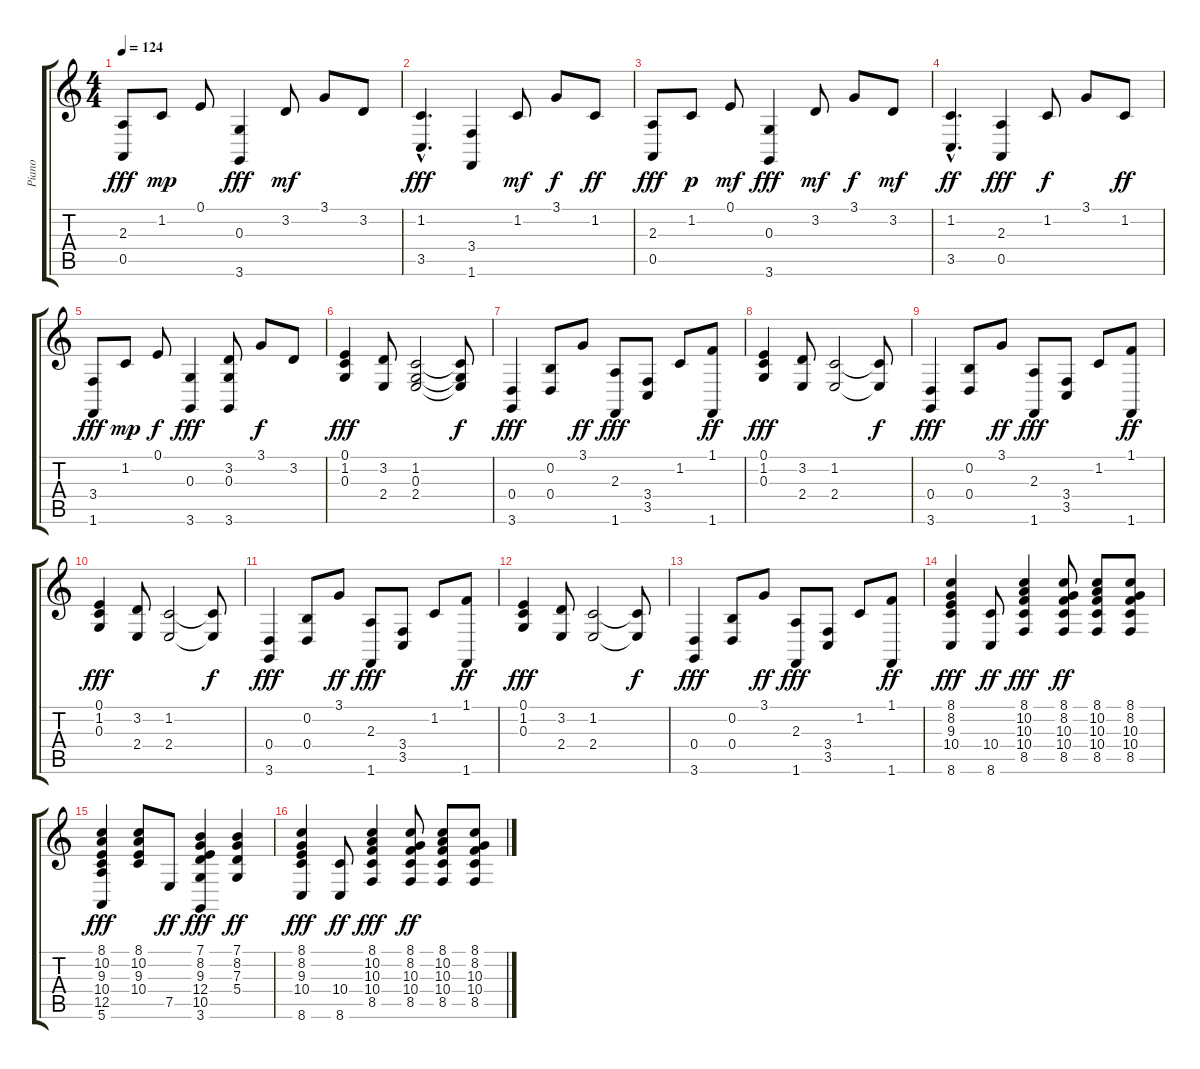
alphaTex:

\track ("Piano" "Piano") {instrument brightacousticpiano}
\staff {score tabs}
\tuning (E4 B3 G3 D3 A2 E2) {hide}
\ts (4 4)
\tempo 124
\clef g2
\ks c
(2.3 0.5).8{dy fff} 1.2.8{dy mp} 0.1.8 (0.3 3.6).4{dy fff} 3.2.8{dy mf} 3.1.8 3.2.8 |
(1.2{hac} 3.5{hac}).4{d dy fff} (3.4 1.6).4 1.2.8{dy mf} 3.1.8{dy f} 1.2.8{dy ff} |
(2.3 0.5).8{dy fff} 1.2.8{dy p} 0.1.8{dy mf} (0.3 3.6).4{dy fff} 3.2.8{dy mf} 3.1.8{dy f} 3.2.8{dy mf} |
(1.2{hac} 3.5{hac}).4{d dy ff} (2.3 0.5).4{dy fff} 1.2.8{dy f} 3.1.8 1.2.8{dy ff} |
(3.4 1.6).8{dy fff} 1.2.8{dy mp} 0.1.8{dy f} (0.3 3.6).4{dy fff} (3.2 0.3 3.6).8 3.1.8{dy f} 3.2.8 |
(0.1 1.2 0.3).4{dy fff} (3.2 2.4).8 (1.2 0.3 2.4).2 (1.2{t} 0.3{t} 2.4{t}).8{dy f} |
(0.4 3.6).4{dy fff} (0.2 0.4).8 3.1.8{dy ff} (2.3 1.6).8{dy fff} (3.4 3.5).8 1.2.8 (1.1 1.6).8{dy ff} |
(0.1 1.2 0.3).4{dy fff} (3.2 2.4).8 (1.2 2.4).2 (1.2{t} 2.4{t}).8{dy f} |
(0.4 3.6).4{dy fff} (0.2 0.4).8 3.1.8{dy ff} (2.3 1.6).8{dy fff} (3.4 3.5).8 1.2.8 (1.1 1.6).8{dy ff} |
(0.1 1.2 0.3).4{dy fff} (3.2 2.4).8 (1.2 2.4).2 (1.2{t} 2.4{t}).8{dy f} |
(0.4 3.6).4{dy fff} (0.2 0.4).8 3.1.8{dy ff} (2.3 1.6).8{dy fff} (3.4 3.5).8 1.2.8 (1.1 1.6).8{dy ff} |
(0.1 1.2 0.3).4{dy fff} (3.2 2.4).8 (1.2 2.4).2 (1.2{t} 2.4{t}).8{dy f} |
(0.4 3.6).4{dy fff} (0.2 0.4).8 3.1.8{dy ff} (2.3 1.6).8{dy fff} (3.4 3.5).8 1.2.8 (1.1 1.6).8{dy ff} |
(8.1 8.2 9.3 10.4 8.6).4{dy fff} (10.4 8.6).8{dy ff} (8.1 10.2 10.3 10.4 8.5).4{dy fff} (8.1 8.2 10.3 10.4 8.5).8{dy ff} (8.1 10.2 10.3 10.4 8.5).8 (8.1 8.2 10.3 10.4 8.5).8 |
(8.1 10.2 9.3 10.4 12.5 5.6).4{dy fff} (8.1 10.2 9.3 10.4).8 7.5.8{dy ff} (7.1 8.2 9.3 12.4 10.5 3.6).4{dy fff} (7.1 8.2 7.3 5.4).4{dy ff} |
(8.1 8.2 9.3 10.4 8.6).4{dy fff} (10.4 8.6).8{dy ff} (8.1 10.2 10.3 10.4 8.5).4{dy fff} (8.1 8.2 10.3 10.4 8.5).8{dy ff} (8.1 10.2 10.3 10.4 8.5).8 (8.1 8.2 10.3 10.4 8.5).8
